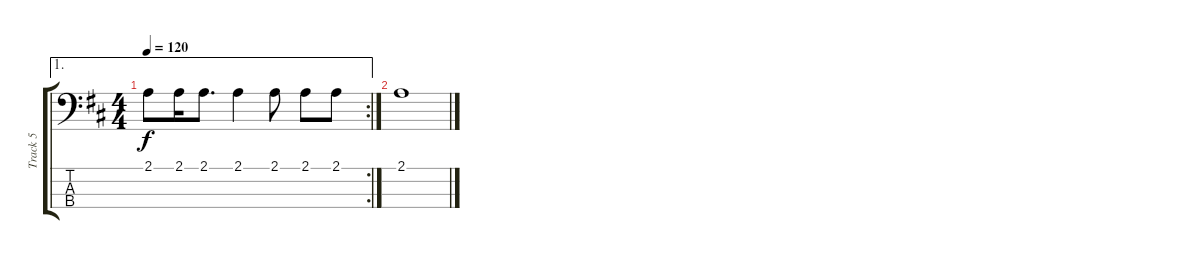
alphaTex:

\track ("Track 5" "Track 5") {instrument electricbassfinger}
\staff {score tabs}
\tuning (G2 D2 A1 E1) {hide}
\ae 1
\rc 2
\ts (4 4)
\tempo 120
\clef f4
\ks d
2.1.8{dy f} 2.1.16 2.1.8{d} 2.1.4 2.1.8 2.1.8 2.1.8 |
2.1.1
